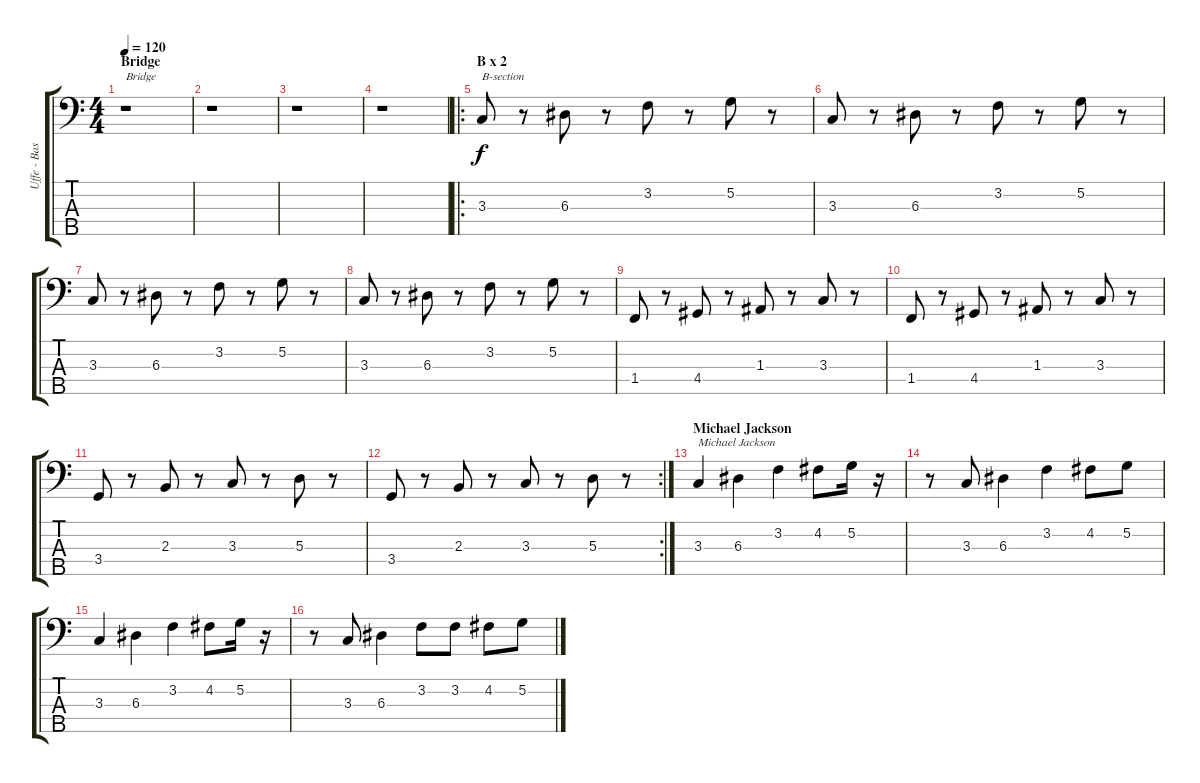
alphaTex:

\track ("Uffe - Bass" "Uffe - Bas") {instrument electricbasspick}
\staff {score tabs}
\tuning (G2 D2 A1 E1 B0) {hide}
\ts (4 4)
\section ("" "Bridge")
\tempo 120
\clef f4
\ks c
r.1{txt "Bridge" dy f} |
r.1 |
r.1 |
r.1 |
\ro
\section ("" "B x 2")
3.3.8{txt "B-section"} r.8 6.3.8 r.8 3.2.8 r.8 5.2.8 r.8 |
3.3.8 r.8 6.3.8 r.8 3.2.8 r.8 5.2.8 r.8 |
3.3.8 r.8 6.3.8 r.8 3.2.8 r.8 5.2.8 r.8 |
3.3.8 r.8 6.3.8 r.8 3.2.8 r.8 5.2.8 r.8 |
1.4.8 r.8 4.4.8 r.8 1.3.8 r.8 3.3.8 r.8 |
1.4.8 r.8 4.4.8 r.8 1.3.8 r.8 3.3.8 r.8 |
3.4.8 r.8 2.3.8 r.8 3.3.8 r.8 5.3.8 r.8 |
\rc 2
3.4.8 r.8 2.3.8 r.8 3.3.8 r.8 5.3.8 r.8 |
\section ("" "Michael Jackson")
3.3.4{txt "Michael Jackson"} 6.3.4 3.2.4 4.2.8 5.2.16 r.16 |
r.8 3.3.8 6.3.4 3.2.4 4.2.8 5.2.8 |
3.3.4 6.3.4 3.2.4 4.2.8 5.2.16 r.16 |
r.8 3.3.8 6.3.4 3.2.8 3.2.8 4.2.8 5.2.8
